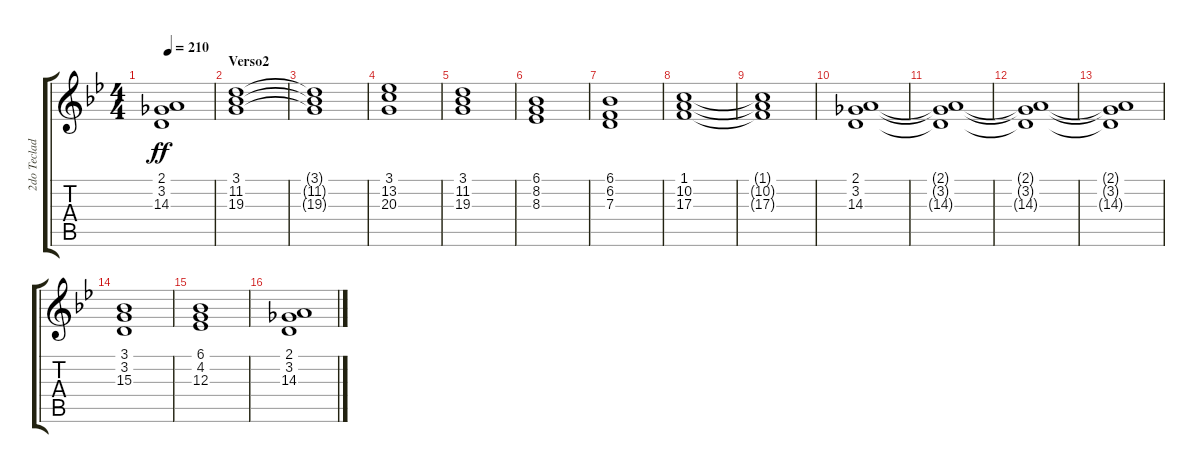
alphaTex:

\track ("2do Teclado" "2do Teclad") {instrument stringensemble1}
\staff {score tabs}
\tuning (E4 B3 G3 D3 A2 E2) {hide}
\ts (4 4)
\tempo 210
\clef g2
\ks gminor
(2.1{t} 3.2{t} 14.3{t}).1{dy ff} |
\section ("" "Verso2")
(3.1 11.2 19.3).1 |
(3.1{t} 11.2{t} 19.3{t}).1 |
(3.1 13.2 20.3).1 |
(3.1 11.2 19.3).1 |
(6.1 8.2 8.3).1 |
(6.1 6.2 7.3).1 |
(1.1 10.2 17.3).1 |
(1.1{t} 10.2{t} 17.3{t}).1 |
(2.1 3.2 14.3).1 |
(2.1{t} 3.2{t} 14.3{t}).1 |
(2.1{t} 3.2{t} 14.3{t}).1 |
(2.1{t} 3.2{t} 14.3{t}).1 |
(3.1 3.2 15.3).1 |
(6.1 4.2 12.3).1 |
(2.1 3.2 14.3).1
